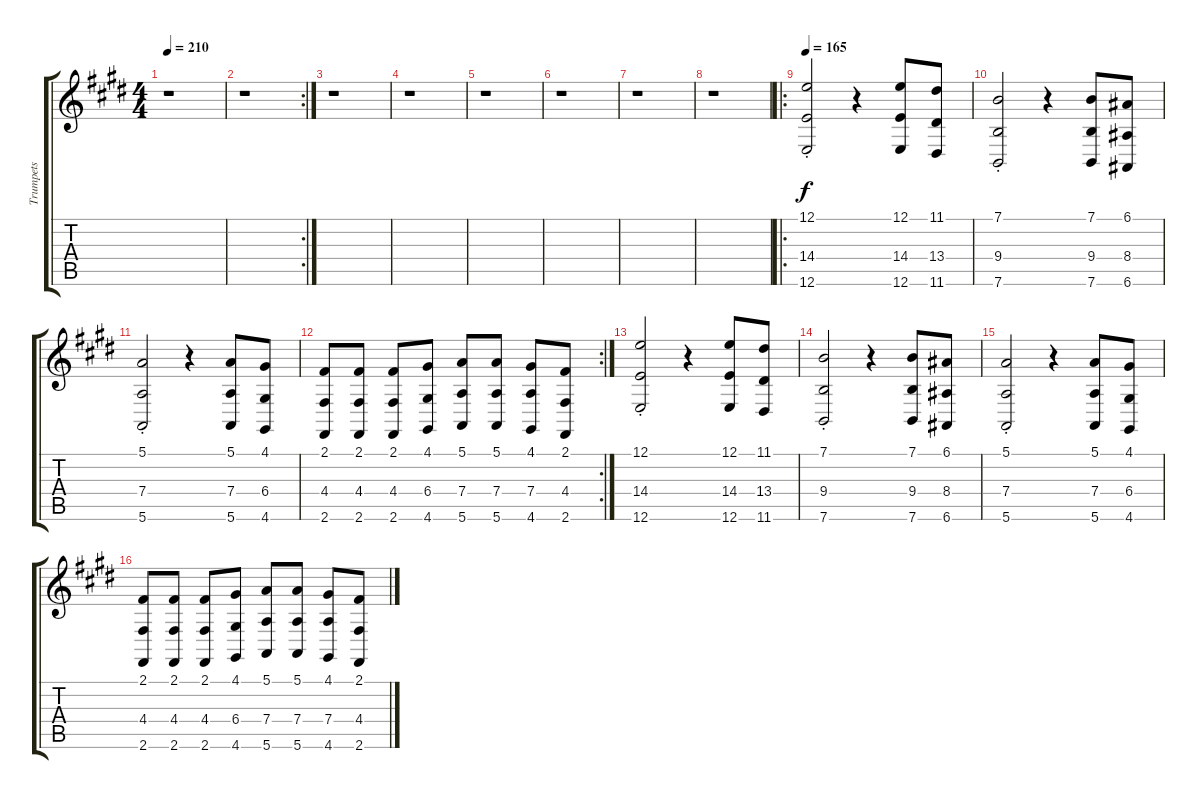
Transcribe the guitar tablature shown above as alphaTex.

\track ("Trumpets" "Trumpets") {instrument trumpet}
\staff {score tabs}
\tuning (E4 B3 G3 D3 A2 E2) {hide}
\ts (4 4)
\tempo 210
\clef g2
\ks c#minor
r.1{dy f} |
\rc 2
r.1 |
\ks e
r.1 |
\ks c#minor
r.1 |
r.1 |
r.1 |
\ks e
r.1 |
\ks c#minor
r.1 |
\ro
\tempo 165
\ks e
(12.1{st} 14.4{st} 12.6{st}).2 r.4 (12.1 14.4 12.6).8 (11.1 13.4 11.6).8 |
\ks c#minor
(7.1{st} 9.4{st} 7.6{st}).2 r.4 (7.1 9.4 7.6).8 (6.1 8.4 6.6).8 |
(5.1{st} 7.4{st} 5.6{st}).2 r.4 (5.1 7.4 5.6).8 (4.1 6.4 4.6).8 |
\rc 2
(2.1 4.4 2.6).8 (2.1 4.4 2.6).8 (2.1 4.4 2.6).8 (4.1 6.4 4.6).8 (5.1 7.4 5.6).8 (5.1 7.4 5.6).8 (4.1 7.4 4.6).8 (2.1 4.4 2.6).8 |
\ks e
(12.1{st} 14.4{st} 12.6{st}).2 r.4 (12.1 14.4 12.6).8 (11.1 13.4 11.6).8 |
\ks c#minor
(7.1{st} 9.4{st} 7.6{st}).2 r.4 (7.1 9.4 7.6).8 (6.1 8.4 6.6).8 |
(5.1{st} 7.4{st} 5.6{st}).2 r.4 (5.1 7.4 5.6).8 (4.1 6.4 4.6).8 |
(2.1 4.4 2.6).8 (2.1 4.4 2.6).8 (2.1 4.4 2.6).8 (4.1 6.4 4.6).8 (5.1 7.4 5.6).8 (5.1 7.4 5.6).8 (4.1 7.4 4.6).8 (2.1 4.4 2.6).8
